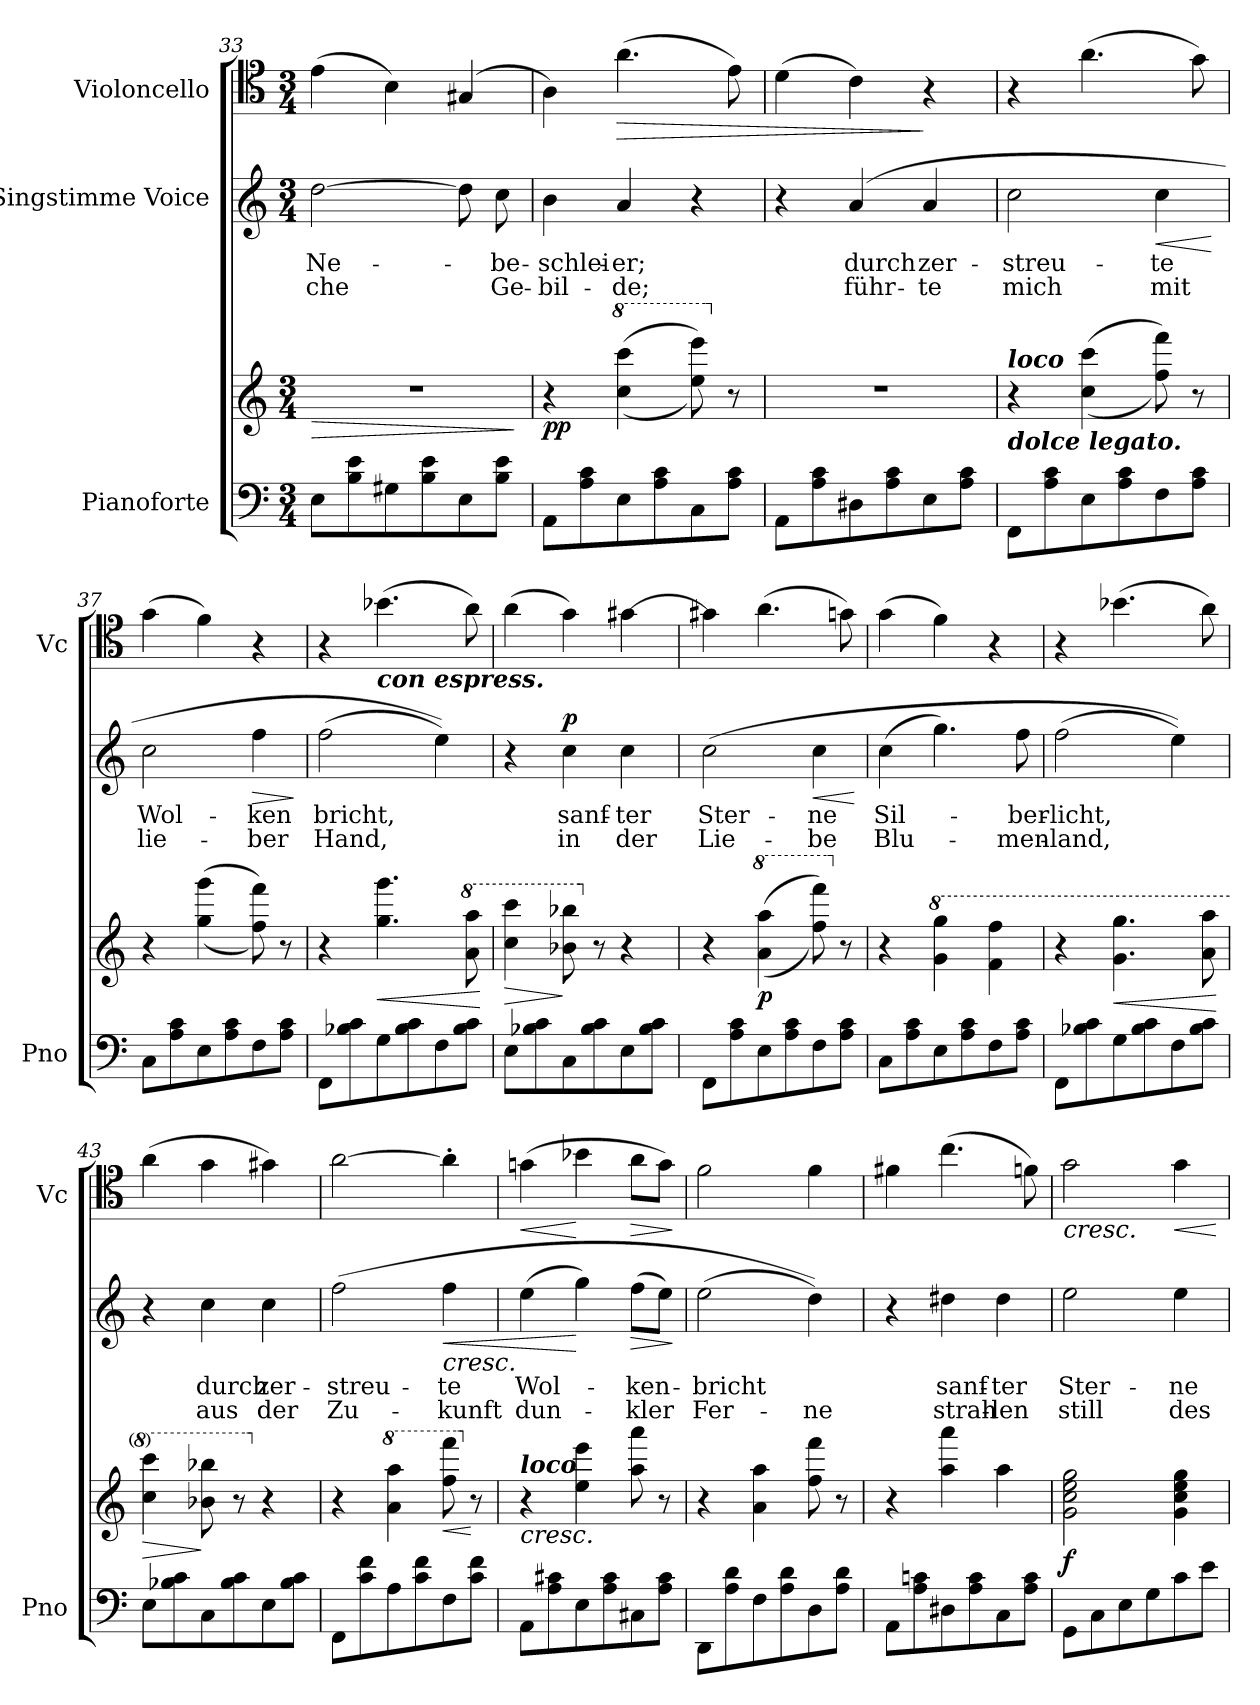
**kern	**kern	**dynam	**kern	**text	**text	**dynam	**kern	**dynam
*part3	*part3	*part3	*part2	*part2	*part2	*part2	*part1	*part1
*staff4	*staff3	*staff3/4	*staff2	*staff2	*staff2	*staff2	*staff1	*staff1
*I"Pianoforte	*	*	*I"Singstimme Voice	*	*	*	*I"Violoncello	*
*I'Pno	*	*	*	*	*	*	*I'Vc	*
*clefF4	*clefG2	*	*clefG2	*	*	*	*clefC4	*
*k[]	*k[]	*	*k[]	*	*	*	*k[]	*
*M3/4	*M3/4	*	*M3/4	*	*	*	*M3/4	*
=33	=33	=33	=33	=33	=33	=33	=33	=33
!	!	!LO:HP:b	!	!LO:LY:b	!LO:LY:b	!	!	!
8E\L	2.r	>	[2dd\	Ne-	-che	.	(4e\	.
8B\ 8e\	.	.	.	.	.	.	.	.
8G#X\	.	.	.	.	.	.	4B\)	.
8B\ 8e\	.	.	.	.	.	.	.	.
8E\	.	.	8dd\]	.	.	.	(>4G#X/	.
!	!	!	!	!LO:LY:b	!LO:LY:b	!	!	!
8B\ 8e\J	.	.	8cc\	-be-	Ge-	.	.	.
.	.	]	.	.	.	.	.	.
=34	=34	=34	=34	=34	=34	=34	=34	=34
!	!	!LO:DY:b	!	!LO:LY:b	!LO:LY:b	!	!	!
8AA\L	4r	pp	4b\	-schlei-	-bil-	.	4A\)	.
8A\ 8c\	.	.	.	.	.	.	.	.
*	*8va	*	*	*	*	*	*	*
!	!	!	!	!LO:LY:b	!LO:LY:b	!	!	!LO:HP:b
8E\	((4ccc\ 4cccc\	.	4a/	-er;	-de;	.	(4.a\	>
8A\ 8c\	.	.	.	.	.	.	.	.
8C\	8eee\ 8eeee\))	.	4r	.	.	.	.	.
*	*X8va	*	*	*	*	*	*	*
8A\ 8c\J	8r	.	.	.	.	.	8e\)	.
=35	=35	=35	=35	=35	=35	=35	=35	=35
8AA\L	2.r	.	4r	.	.	.	(4d\	.
8A\ 8c\	.	.	.	.	.	.	.	.
!	!	!	!	!LO:LY:b	!LO:LY:b	!	!	!
8D#X\	.	.	(4a/	durch	führ-	.	4c\)	.
8A\ 8c\	.	.	.	.	.	.	.	.
!	!	!	!	!LO:LY:b	!LO:LY:b	!	!	!
8E\	.	.	4a/	zer-	-te	.	4r	]
8A\ 8c\J	.	.	.	.	.	.	.	.
=36	=36	=36	=36	=36	=36	=36	=36	=36
!	!LO:TX:a:Bi:t=loco	!	!	!	!	!	!	!
!	!LO:TX:b:Bi:t=dolce legato.	!	!	!	!	!	!	!
!	!	!	!	!LO:LY:b	!LO:LY:b	!	!	!
8FF\L	4r	.	2cc\	-streu-	mich	.	4r	.
8A\ 8c\	.	.	.	.	.	.	.	.
8E\	((4cc\ 4ccc\	.	.	.	.	.	(4.a\	.
8A\ 8c\	.	.	.	.	.	.	.	.
!	!	!	!	!LO:LY:b	!LO:LY:b	!LO:HP:b	!	!
8F\	8ff\ 8fff\))	.	4cc\	-te	mit	<	.	.
8A\ 8c\J	8r	.	.	.	.	.	8g\)	.
.	.	.	.	.	.	[	.	.
!!LO:LB:g=z
=37	=37	=37	=37	=37	=37	=37	=37	=37
!	!	!	!	!LO:LY:b	!LO:LY:b	!	!	!
8C\L	4r	.	2cc\	Wol-	lie-	.	(4g\	.
8A\ 8c\	.	.	.	.	.	.	.	.
8E\	((4gg\ 4ggg\	.	.	.	.	.	4f\)	.
8A\ 8c\	.	.	.	.	.	.	.	.
!	!	!	!	!LO:LY:b	!LO:LY:b	!LO:HP:b	!	!
8F\	8ff\ 8fff\))	.	4ff\	-ken	-ber	>	4r	.
8A\ 8c\J	8r	.	.	.	.	.	.	.
.	.	.	.	.	.	]	.	.
!!LO:PB:g=z
=38	=38	=38	=38	=38	=38	=38	=38	=38
!	!	!	!	!LO:LY:b	!LO:LY:b	!	!	!
8FF\L	4r	.	(2ff\	bricht,	Hand,	.	4r	.
8B-X\ 8c\	.	.	.	.	.	.	.	.
!	!	!	!	!	!	!	!LO:TX:b:Bi:t=con espress.	!
!	!	!LO:HP:b	!	!	!	!	!	!
8G\	4.gg\ 4.ggg\	<	.	.	.	.	(4.b-X\	.
8B-\ 8c\	.	.	.	.	.	.	.	.
8F\	.	.	4ee\))	.	.	.	.	.
*	*8va	*	*	*	*	*	*	*
8B-\ 8c\J	8aa\ 8aaa\	.	.	.	.	.	8a\)	.
.	.	[	.	.	.	.	.	.
=39	=39	=39	=39	=39	=39	=39	=39	=39
!	!	!LO:HP:b	!	!	!	!	!	!
8E\L	4ccc\ 4cccc\	>	4r	.	.	.	(4a\	.
8B-X\ 8c\	.	.	.	.	.	.	.	.
!	!	!	!	!LO:LY:b	!LO:LY:b	!LO:DY:a	!	!
8C\	8bb-X\ 8bbb-X\	]	4cc\	sanf-	in	p	4g\)	.
*	*X8va	*	*	*	*	*	*	*
8B-\ 8c\	8r	.	.	.	.	.	.	.
!	!	!	!	!LO:LY:b	!LO:LY:b	!	!	!
8E\	4r	.	4cc\	-ter	der	.	[4g#X\	.
8B-\ 8c\J	.	.	.	.	.	.	.	.
=40	=40	=40	=40	=40	=40	=40	=40	=40
!	!	!	!	!LO:LY:b	!LO:LY:b	!	!	!
8FF\L	4r	.	(2cc\	Ster-	Lie-	.	4g#X\]	.
8A\ 8c\	.	.	.	.	.	.	.	.
*	*8va	*	*	*	*	*	*	*
!	!	!LO:DY:b	!	!	!	!	!	!
8E\	((4aa\ 4aaa\	p	.	.	.	.	(4.a\	.
8A\ 8c\	.	.	.	.	.	.	.	.
!	!	!	!	!LO:LY:b	!LO:LY:b	!LO:HP:b	!	!
8F\	8fff\ 8ffff\))	.	4cc\	-ne	-be	<	.	.
*	*X8va	*	*	*	*	*	*	*
8A\ 8c\J	8r	.	.	.	.	.	8gn\)	.
.	.	.	.	.	.	[	.	.
=41	=41	=41	=41	=41	=41	=41	=41	=41
!	!	!	!	!LO:LY:b	!LO:LY:b	!	!	!
8C\L	4r	.	(4cc\	Sil-	Blu-	.	(4g\	.
8A\ 8c\	.	.	.	.	.	.	.	.
*	*8va	*	*	*	*	*	*	*
8E\	4gg\ 4ggg\	.	4.gg\)	.	.	.	4f\)	.
8A\ 8c\	.	.	.	.	.	.	.	.
8F\	4ff\ 4fff\	.	.	.	.	.	4r	.
!	!	!	!	!LO:LY:b	!LO:LY:b	!	!	!
8A\ 8c\J	.	.	8ff\	-ber-	-men-	.	.	.
=42	=42	=42	=42	=42	=42	=42	=42	=42
!	!	!	!	!LO:LY:b	!LO:LY:b	!	!	!
8FF\L	4r	.	(2ff\	-licht,	-land,	.	4r	.
8B-X\ 8c\	.	.	.	.	.	.	.	.
!	!	!LO:HP:b	!	!	!	!	!	!
8G\	4.gg\ 4.ggg\	<	.	.	.	.	(4.b-X\	.
8B-\ 8c\	.	.	.	.	.	.	.	.
8F\	.	.	4ee\))	.	.	.	.	.
8B-\ 8c\J	8aa\ 8aaa\	.	.	.	.	.	8a\)	.
.	.	[	.	.	.	.	.	.
!!LO:LB:g=z
=43	=43	=43	=43	=43	=43	=43	=43	=43
!	!	!LO:HP:b	!	!	!	!	!	!
8E\L	4ccc\ 4cccc\	>	4r	.	.	.	(4a\	.
8B-X\ 8c\	.	.	.	.	.	.	.	.
!	!	!	!	!LO:LY:b	!LO:LY:b	!	!	!
8C\	8bb-X\ 8bbb-X\	]	4cc\	durch	aus	.	4g\	.
8B-\ 8c\	8r	.	.	.	.	.	.	.
*	*X8va	*	*	*	*	*	*	*
!	!	!	!	!LO:LY:b	!LO:LY:b	!	!	!
8E\	4r	.	4cc\	zer-	der	.	4g#X\)	.
8B-\ 8c\J	.	.	.	.	.	.	.	.
!!LO:LB:g=z
=44	=44	=44	=44	=44	=44	=44	=44	=44
!	!	!	!	!LO:LY:b	!LO:LY:b	!	!	!
8FF\L	4r	.	(2ff\	-streu-	Zu-	.	[2a\	.
8c\ 8f\	.	.	.	.	.	.	.	.
*	*8va	*	*	*	*	*	*	*
8A\	4aa\ 4aaa\	.	.	.	.	.	.	.
8c\ 8f\	.	.	.	.	.	.	.	.
!	!	!	!LO:TX:b:i:t=cresc.	!	!	!	!	!
!	!	!LO:HP:b	!	!LO:LY:b	!LO:LY:b	!LO:HP:b	!	!
8F\	8fff\ 8ffff\	<	4ff\	-te	-kunft	<	4a'\]	.
*	*X8va	*	*	*	*	*	*	*
8c\ 8f\J	8r	[	.	.	.	.	.	.
=45	=45	=45	=45	=45	=45	=45	=45	=45
!	!LO:TX:a:Bi:t=loco	!	!	!	!	!	!	!
!	!LO:TX:b:i:t=cresc.	!	!	!	!	!	!	!
!	!	!	!	!LO:LY:b	!LO:LY:b	!	!	!LO:HP:b
8AA\L	4r	.	(4ee\	Wol-	dun-	.	(4gn\	<
8A\ 8c#X\	.	.	.	.	.	.	.	.
8E\	4ee\ 4eee\	.	4gg\)	.	.	[	4b-X\	[
8A\ 8c#\	.	.	.	.	.	.	.	.
!	!	!	!	!LO:LY:b	!LO:LY:b	!LO:HP:b	!	!LO:HP:b
8C#X\	8aa\ 8aaa\	.	(8ff\L	-ken-	-kler	>	8a\L	>
8A\ 8c#\J	8r	.	8ee\J)	.	.	.	8g\J)	.
.	.	.	.	.	.	]	.	]
=46	=46	=46	=46	=46	=46	=46	=46	=46
!	!	!	!	!LO:LY:b	!LO:LY:b	!	!	!
8DD\L	4r	.	(2ee\	-bricht	Fer-	.	2f\	.
8A\ 8d\	.	.	.	.	.	.	.	.
8F\	4a\ 4aa\	.	.	.	.	.	.	.
8A\ 8d\	.	.	.	.	.	.	.	.
!	!	!	!	!	!LO:LY:b	!	!	!
8D\	8ff\ 8fff\	.	4dd\))	.	-ne	.	4f\	.
8A\ 8d\J	8r	.	.	.	.	.	.	.
=47	=47	=47	=47	=47	=47	=47	=47	=47
8AA\L	4r	.	4r	.	.	.	4f#X\	.
8A\ 8cn\	.	.	.	.	.	.	.	.
!	!	!	!	!LO:LY:b	!LO:LY:b	!	!	!
8D#X\	4aa\ 4aaa\	.	4dd#X\	sanf-	strah-	.	(4.cc\	.
8A\ 8c\	.	.	.	.	.	.	.	.
!	!	!	!	!LO:LY:b	!LO:LY:b	!	!	!
8C\	4aa\	.	4dd#\	-ter	-len	.	.	.
8A\ 8c\J	.	.	.	.	.	.	8fn\)	.
=48	=48	=48	=48	=48	=48	=48	=48	=48
!	!	!	!	!	!	!	!LO:TX:b:i:t=cresc.	!
!	!	!LO:DY:b	!	!LO:LY:b	!LO:LY:b	!	!	!
8GG\L	2g\ 2cc\ 2ee\ 2gg\	f	2ee\	Ster-	still	.	2g\	.
8C\	.	.	.	.	.	.	.	.
8E\	.	.	.	.	.	.	.	.
8G\	.	.	.	.	.	.	.	.
!	!	!	!	!LO:LY:b	!LO:LY:b	!	!	!LO:HP:b
8c\	4g\ 4cc\ 4ee\ 4gg\	.	4ee\	-ne	des	.	4g\	<
8e\J	.	.	.	.	.	.	.	.
.	.	.	.	.	.	.	.	[
=	=	=	=	=	=	=	=	=
*-	*-	*-	*-	*-	*-	*-	*-	*-
